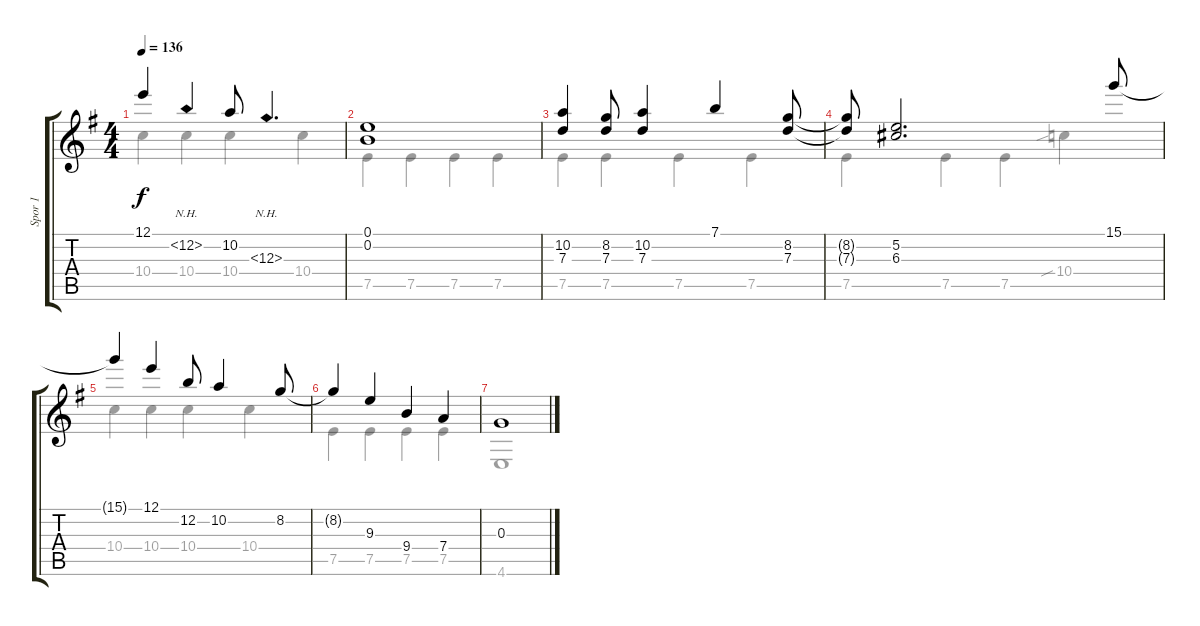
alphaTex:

\track ("Spor 1" "Spor 1") {instrument acousticguitarsteel}
\staff {score tabs}
\tuning (E4 B3 G3 D3 A2 C2) {hide}
\voice
\ts (4 4)
\tempo 136
\clef g2
\ks eminor
12.1{t}.4{dy f} 12.2{nh}.4 10.2.8 12.3{nh}.4{d} |
(0.1 0.2).1 |
(10.2 7.3).4 (8.2 7.3).8 (10.2 7.3).4 7.1.4 (8.2 7.3).8 |
(8.2{t} 7.3{t}).8 (5.2 6.3).2{d} 15.1.8 |
15.1{t}.4 12.1.4 12.2.8 10.2.4 8.2.8 |
8.2{t}.4 9.3.4 9.4.4 7.4.4 |
0.3.1
\voice
\clef g2
\ottava regular
\simile none
\ks eminor
10.4.4{dy f} 10.4.4 10.4.4 10.4.4 |
7.5.4 7.5.4 7.5.4 7.5.4 |
7.5.4 7.5.4 7.5.4 7.5.4 |
7.5.4 7.5.4 7.5.4 10.4{sib}.4 |
10.4.4 10.4.4 10.4.4 10.4.4 |
7.5.4 7.5.4 7.5.4 7.5.4 |
4.6.1
